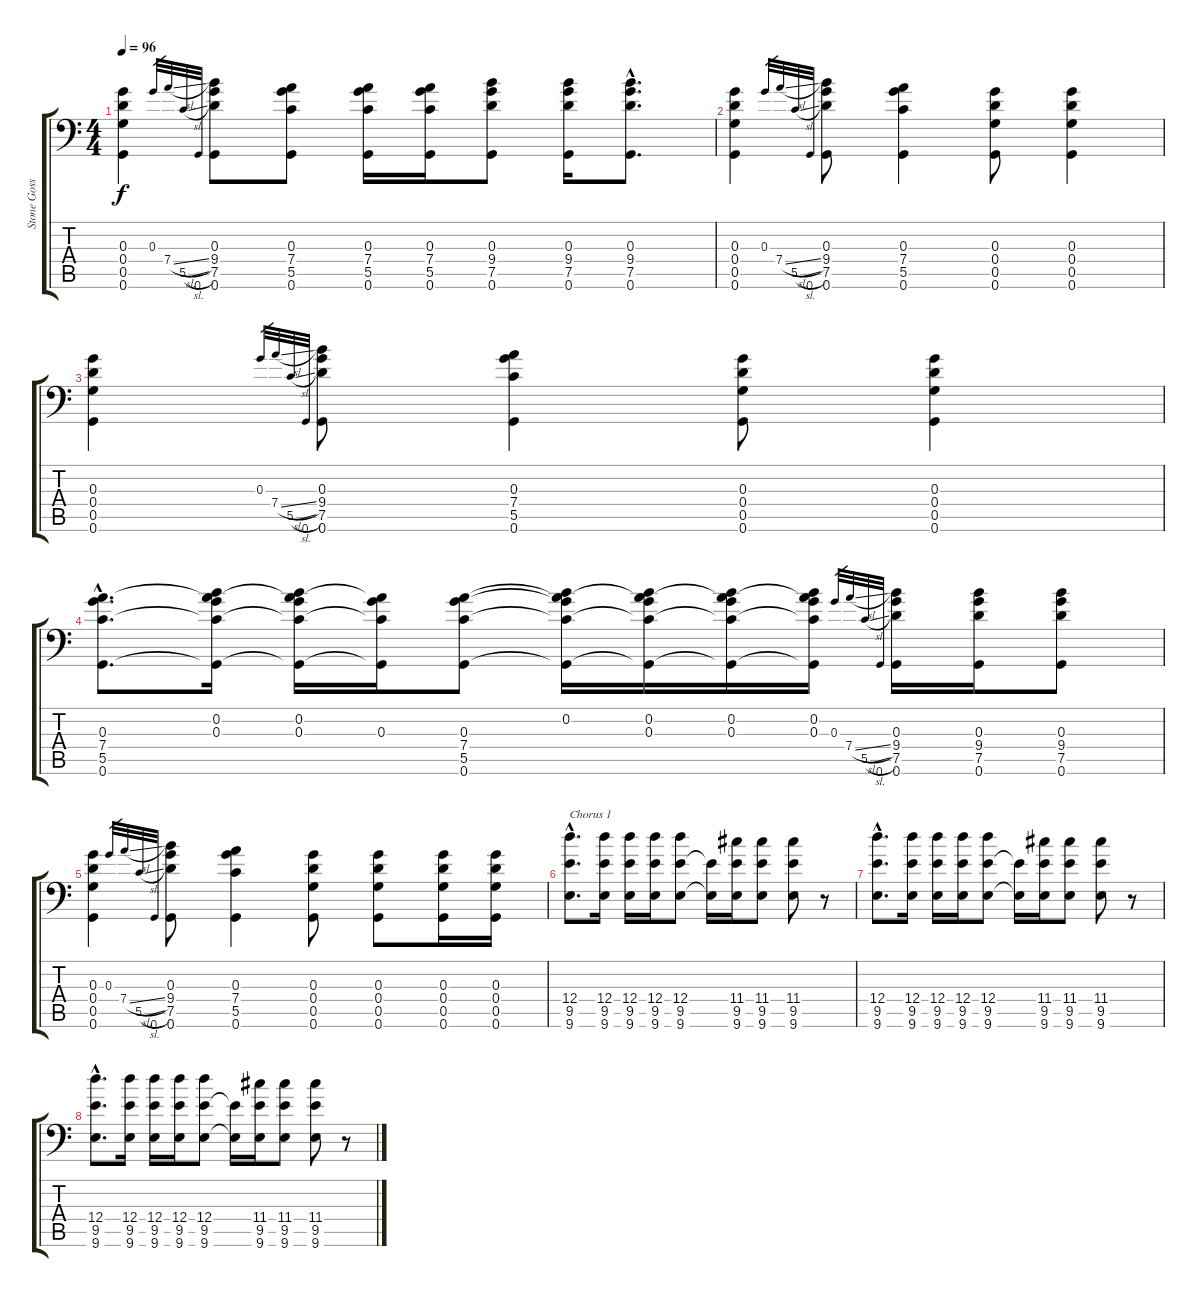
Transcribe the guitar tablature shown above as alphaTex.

\track ("Stone Gossard" "Stone Goss") {instrument acousticguitarsteel}
\staff {score tabs}
\tuning (D4 B3 G3 D3 G2 G1) {hide}
\ts (4 4)
\tempo 96
\clef f4
\ks c
(0.3 0.4 0.5 0.6).4{dy f} 0.3.32{gr} 7.4{sl}.32{gr} 5.5{sl}.32{gr} 0.6.32{gr} (0.3 9.4 7.5 0.6).8 (0.3 7.4 5.5 0.6).8 (0.3 7.4 5.5 0.6).16 (0.3 7.4 5.5 0.6).16 (0.3 9.4 7.5 0.6).8 (0.3 9.4 7.5 0.6).16 (0.3{hac} 9.4{hac} 7.5{hac} 0.6{hac}).8{d} |
(0.3 0.4 0.5 0.6).4 0.3.32{gr} 7.4{sl}.32{gr} 5.5{sl}.32{gr} 0.6.32{gr} (0.3 9.4 7.5 0.6).8 (0.3 7.4 5.5 0.6).4 (0.3 0.4 0.5 0.6).8 (0.3 0.4 0.5 0.6).4 |
(0.3 0.4 0.5 0.6).4 0.3.32{gr} 7.4{sl}.32{gr} 5.5{sl}.32{gr} 0.6.32{gr} (0.3 9.4 7.5 0.6).8 (0.3 7.4 5.5 0.6).4 (0.3 0.4 0.5 0.6).8 (0.3 0.4 0.5 0.6).4 |
(0.3{hac} 7.4{hac} 5.5{hac} 0.6{hac}).8{d} (0.2 0.3 7.4{t} 5.5{t} 0.6{t}).16 (0.2 0.3 7.4{t} 5.5{t} 0.6{t}).16 (0.3 7.4{t} 5.5{t} 0.6{t}).16 (0.3 7.4 5.5 0.6).8 (0.2 0.3{t} 7.4{t} 5.5{t} 0.6{t}).16 (0.2 0.3 7.4{t} 5.5{t} 0.6{t}).16 (0.2 0.3 7.4{t} 5.5{t} 0.6{t}).16 (0.2 0.3 7.4{t} 5.5{t} 0.6{t}).16 0.3.32{gr} 7.4{sl}.32{gr} 5.5{sl}.32{gr} 0.6.32{gr} (0.3 9.4 7.5 0.6).16 (0.3 9.4 7.5 0.6).16 (0.3 9.4 7.5 0.6).8 |
(0.3 0.4 0.5 0.6).4 0.3.32{gr} 7.4{sl}.32{gr} 5.5{sl}.32{gr} 0.6.32{gr} (0.3 9.4 7.5 0.6).8 (0.3 7.4 5.5 0.6).4 (0.3 0.4 0.5 0.6).8 (0.3 0.4 0.5 0.6).8 (0.3 0.4 0.5 0.6).16 (0.3 0.4 0.5 0.6).16 |
(12.4{hac} 9.5{hac} 9.6{hac}).8{d txt "Chorus 1"} (12.4 9.5 9.6).16 (12.4 9.5 9.6).16 (12.4 9.5 9.6).16 (12.4 9.5 9.6).8 (9.5{t} 9.6{t}).16 (11.4 9.5 9.6).16 (11.4 9.5 9.6).8 (11.4 9.5 9.6).8 r.8 |
(12.4{hac} 9.5{hac} 9.6{hac}).8{d} (12.4 9.5 9.6).16 (12.4 9.5 9.6).16 (12.4 9.5 9.6).16 (12.4 9.5 9.6).8 (9.5{t} 9.6{t}).16 (11.4 9.5 9.6).16 (11.4 9.5 9.6).8 (11.4 9.5 9.6).8 r.8 |
(12.4{hac} 9.5{hac} 9.6{hac}).8{d} (12.4 9.5 9.6).16 (12.4 9.5 9.6).16 (12.4 9.5 9.6).16 (12.4 9.5 9.6).8 (9.5{t} 9.6{t}).16 (11.4 9.5 9.6).16 (11.4 9.5 9.6).8 (11.4 9.5 9.6).8 r.8
